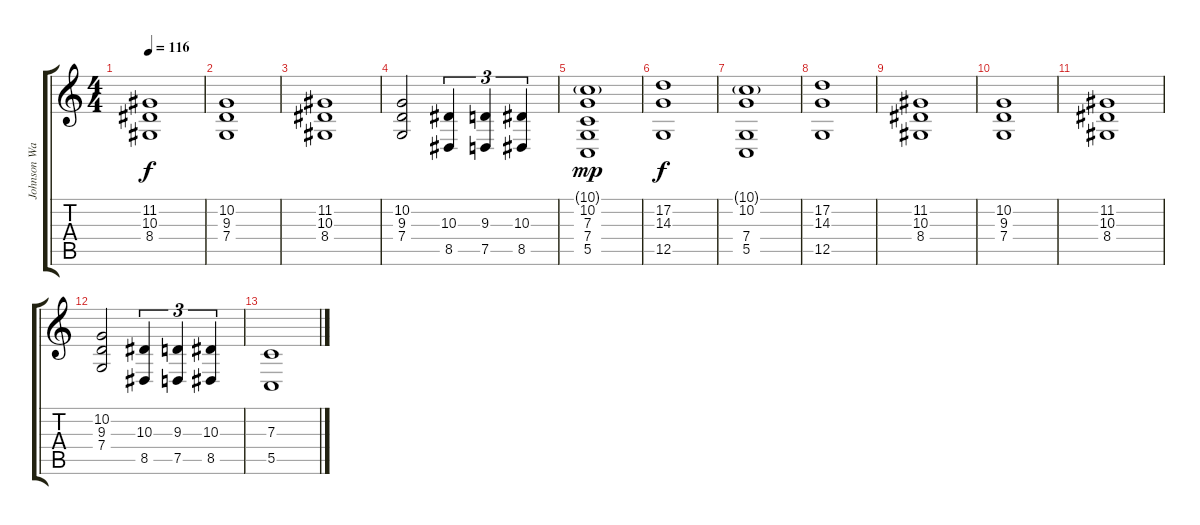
\track ("Johnson Wang" "Johnson Wa") {instrument stringensemble2}
\staff {score tabs}
\tuning (D4 A3 F3 C3 G2 C2) {hide}
\ts (4 4)
\tempo 116
\clef g2
\ks c
(11.2 10.3 8.4).1{dy f} |
(10.2 9.3 7.4).1 |
(11.2 10.3 8.4).1 |
(10.2 9.3 7.4).2 (10.3 8.5).4{tu (3 2)} (9.3 7.5).4{tu (3 2)} (10.3 8.5).4{tu (3 2)} |
(10.1{g} 10.2 7.3 7.4 5.5).1{dy mp} |
(17.2 14.3 12.5).1{dy f} |
(10.1{g} 10.2 7.4 5.5).1 |
(17.2 14.3 12.5).1 |
(11.2 10.3 8.4).1 |
(10.2 9.3 7.4).1 |
(11.2 10.3 8.4).1 |
(10.2 9.3 7.4).2 (10.3 8.5).4{tu (3 2)} (9.3 7.5).4{tu (3 2)} (10.3 8.5).4{tu (3 2)} |
(7.3 5.5).1
